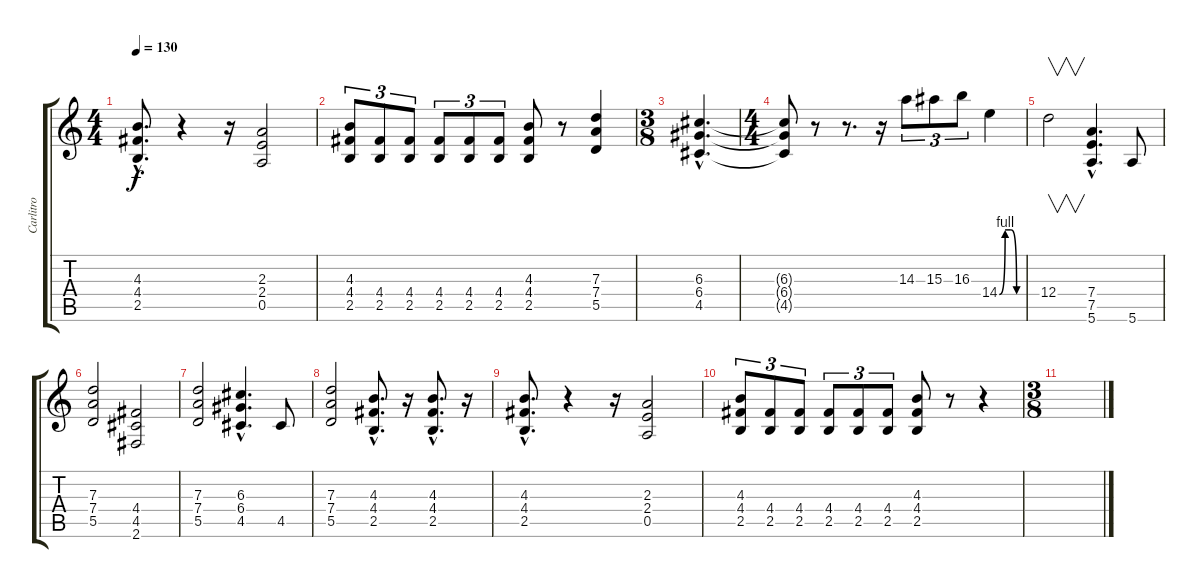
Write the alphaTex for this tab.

\track ("Carlitro" "Carlitro") {instrument distortionguitar}
\staff {score tabs}
\tuning (E4 B3 G3 D3 A2 E2) {hide}
\ts (4 4)
\tempo 130
\clef g2
\ks c
(4.3{hac} 4.4{hac} 2.5{hac}).8{d dy f} r.4 r.16 (2.3 2.4 0.5).2 |
(4.3 4.4 2.5).8{tu (3 2)} (4.4 2.5).8{tu (3 2)} (4.4 2.5).8{tu (3 2)} (4.4 2.5).8{tu (3 2)} (4.4 2.5).8{tu (3 2)} (4.4 2.5).8{tu (3 2)} (4.3 4.4 2.5).8 r.8 (7.3 7.4 5.5).4 |
\ts (3 8)
(6.3{hac} 6.4{hac} 4.5{hac}).4{d} |
\ts (4 4)
(6.3{t} 6.4{t} 4.5{t}).8 r.8 r.8{d} r.16 14.3.8{tu (3 2)} 15.3.8{tu (3 2)} 16.3.8{tu (3 2)} 14.4{be (custom 0 0 15 4 30 4 45 0 60 0)}.4 |
12.4.2{v} (7.4{hac} 7.5{hac} 5.6{hac}).4{d} 5.6.8 |
(7.3 7.4 5.5).2 (4.4 4.5 2.6).2 |
(7.3 7.4 5.5).2 (6.3{hac} 6.4{hac} 4.5{hac}).4{d} 4.5.8 |
(7.3 7.4 5.5).2 (4.3{hac} 4.4{hac} 2.5{hac}).8{d} r.16 (4.3{hac} 4.4{hac} 2.5{hac}).8{d} r.16 |
(4.3{hac} 4.4{hac} 2.5{hac}).8{d} r.4 r.16 (2.3 2.4 0.5).2 |
(4.3 4.4 2.5).8{tu (3 2)} (4.4 2.5).8{tu (3 2)} (4.4 2.5).8{tu (3 2)} (4.4 2.5).8{tu (3 2)} (4.4 2.5).8{tu (3 2)} (4.4 2.5).8{tu (3 2)} (4.3 4.4 2.5).8 r.8 r.4 |
\ts (3 8)
